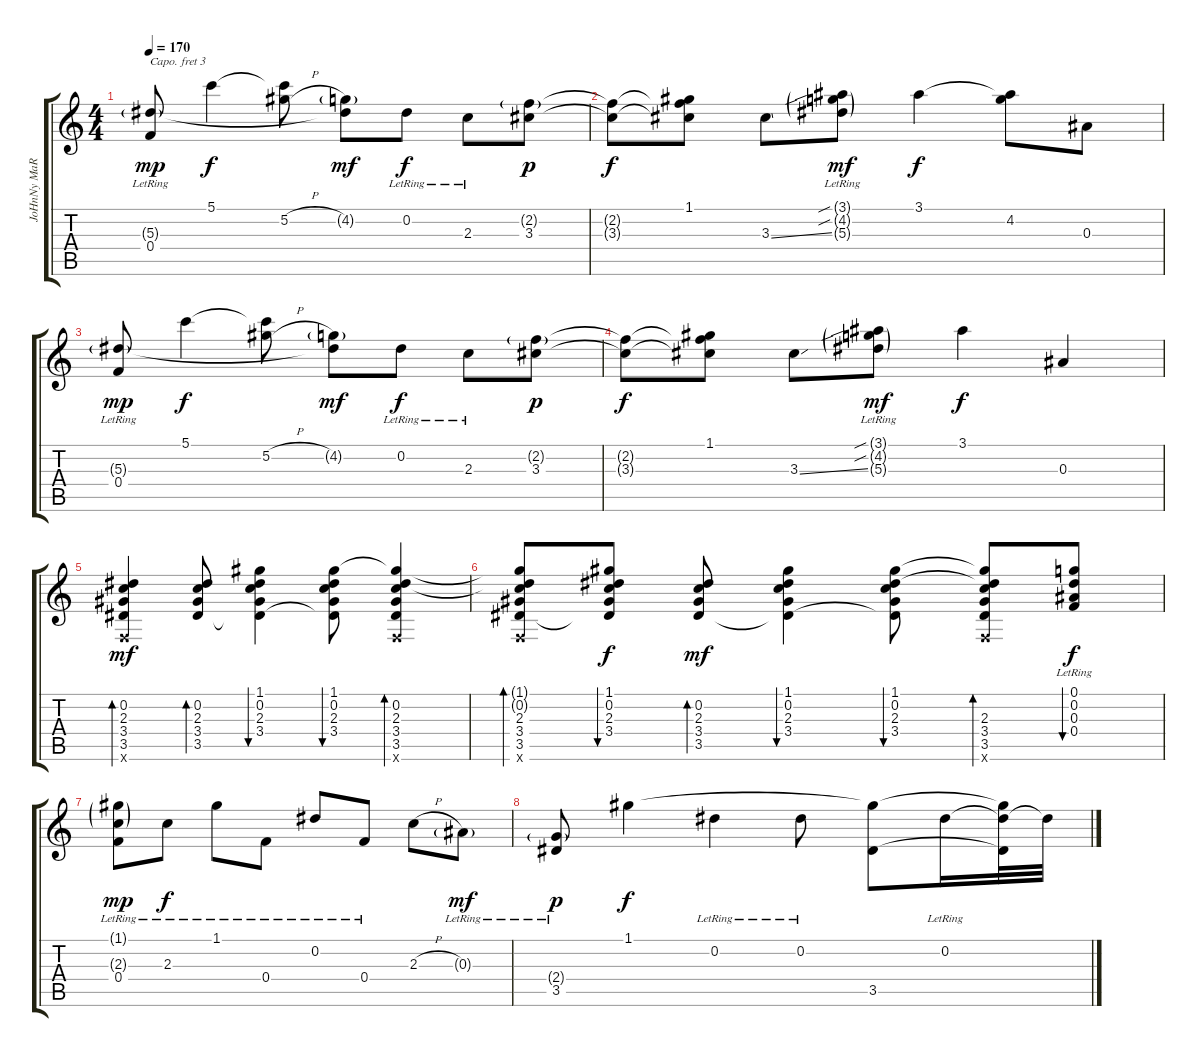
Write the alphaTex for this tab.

\track ("JoHnNy MaRR" "JoHnNy MaR") {instrument electricguitarclean}
\staff {score tabs}
\capo 3
\tuning (E4 C4 G3 D3 A2 D2) {hide}
\ts (4 4)
\tempo 170
\clef g2
\ks c
(5.3{g} 0.4{lr}).8{dy mp} 5.1.4{dy f} (5.1{t} 5.2{h}).8 (4.2{g} 5.3{t}).8{dy mf} 0.2{lr}.8{dy f} 2.3{lr}.8 (2.2{g} 3.3).8{dy p} |
(2.2{t} 3.3{t}).8{dy f} (1.1 2.2{t} 3.3{t}).8 3.3{ss}.8 (3.1{sib g} 4.2{sib g lr} 5.3{g lr}).8{dy mf} 3.1.4{dy f} (3.1{t} 4.2).8 0.3.8 |
(5.3{g} 0.4{lr}).8{dy mp} 5.1.4{dy f} (5.1{t} 5.2{h}).8 (4.2{g} 5.3{t}).8{dy mf} 0.2{lr}.8{dy f} 2.3{lr}.8 (2.2{g} 3.3).8{dy p} |
(2.2{t} 3.3{t}).8{dy f} (1.1 2.2{t} 3.3{t}).8 3.3{ss}.8 (3.1{sib g} 4.2{sib g lr} 5.3{g lr}).8{dy mf} 3.1.4{dy f} 0.3.4 |
(0.2 2.3 3.4 3.5 0.6{x}).4{bd 60 dy mf} (0.2 2.3 3.4 3.5).8{bd 60} (1.1 0.2 2.3 3.4 3.5{t}).4{bu 60} (1.1 0.2 2.3 3.4 3.5{t}).8{bu 60} (1.1{t} 0.2 2.3 3.4 3.5 0.6{x}).4{bd 60} |
(1.1{t} 0.2{t} 2.3 3.4 3.5 0.6{x}).8{bd 120} (1.1 0.2 2.3 3.4 3.5{t}).8{bu 60 dy f} (0.2 2.3 3.4 3.5).8{bd 60 dy mf} (1.1 0.2 2.3 3.4 3.5{t}).4{bu 60} (1.1 0.2 2.3 3.4 3.5{t}).8{bu 60} (1.1{t} 0.2{t} 2.3 3.4 3.5 0.6{x}).8{bd 60} (0.1 0.2{lr} 0.3 0.4).8{bu 60 dy f} |
(1.1{g lr} 2.3{g} 0.4{lr}).8{dy mp} 2.3{lr}.8{dy f} 1.1{lr}.8 0.4{lr}.8 0.2{lr}.8 0.4{lr}.8 2.3{h}.8 0.3{g lr}.8{dy mf} |
(2.4{g} 3.5{lr}).8{dy p} 1.1.4{dy f} 0.2{lr}.4 0.2{lr}.8 (1.1{t} 3.5).8 0.2{lr}.16 (1.1{t} 0.2{t} 3.5{t}).32 0.2{t}.32
